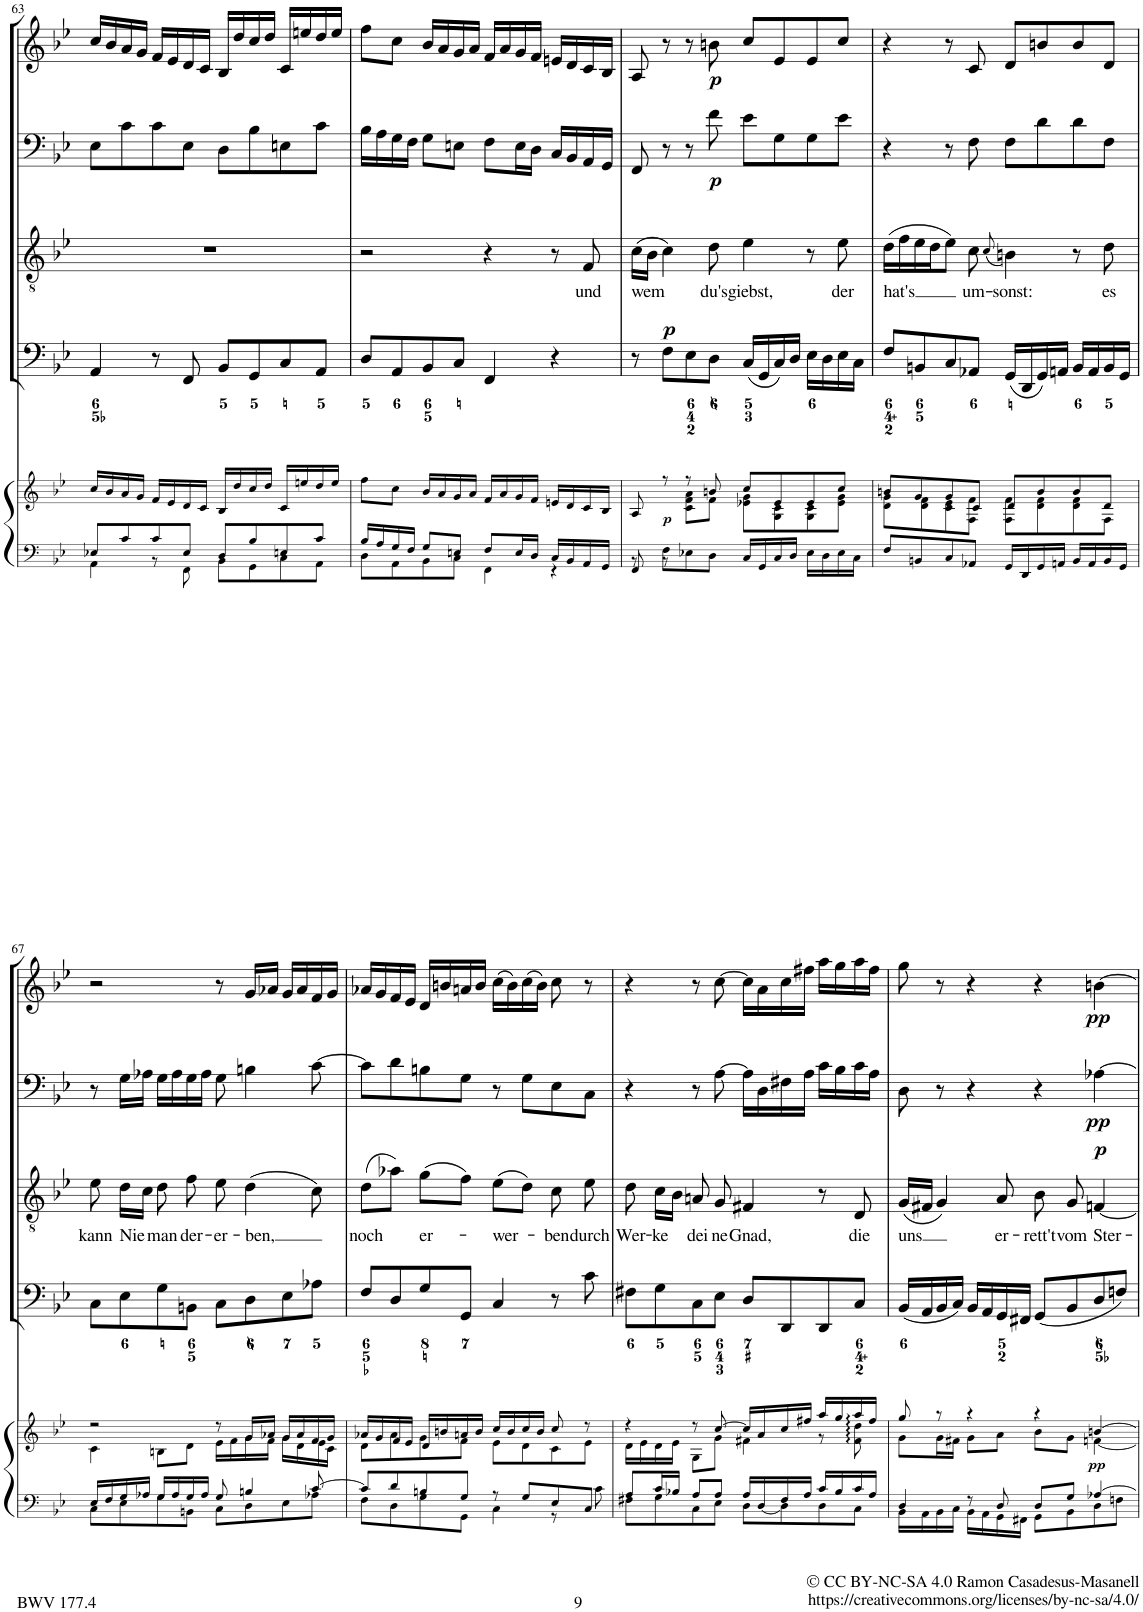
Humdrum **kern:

**kern	**kern	**dynam	**kern	**dynam	**kern	**text	**dynam	**kern	**dynam	**kern	**dynam
*part5	*part5	*part5	*part4	*part4	*part3	*part3	*part3	*part2	*part2	*part1	*part1
*staff6	*staff5	*staff5/6	*staff4	*staff4	*staff3	*staff3	*staff3	*staff2	*staff2	*staff1	*staff1
*I"Piano reduction	*	*	*I"Continuo	*	*I"Tenore	*	*	*I"Fagotto obligato	*	*I"Violino concertante	*
*I'Pno	*	*	*	*	*	*	*	*	*	*I'Vln	*
!!LO:PB:g=z
*clefF4	*clefG2	*	*clefF4	*	*clefGv2	*	*	*clefF4	*	*clefG2	*
*k[b-e-]	*k[b-e-]	*	*k[b-e-]	*	*k[b-e-]	*	*	*k[b-e-]	*	*k[b-e-]	*
*M4/4	*M4/4	*	*M4/4	*	*M4/4	*	*	*M4/4	*	*M4/4	*
*met(c)	*met(c)	*	*met(c)	*	*met(c)	*	*	*met(c)	*	*met(c)	*
=63	=63	=63	=63	=63	=63	=63	=63	=63	=63	=63	=63
*^	*	*	*	*	*	*	*	*	*	*	*
8E-X/L	4AA\	16cc/LL	.	4AA/	.	1r	.	.	8E-\L	.	16cc/LL	.
.	.	16b-/	.	.	.	.	.	.	.	.	16b-/	.
8c/	.	16a/	.	.	.	.	.	.	8c\	.	16a/	.
.	.	16g/JJ	.	.	.	.	.	.	.	.	16g/JJ	.
8c/	8r	16f/LL	.	8r	.	.	.	.	8c\	.	16f/LL	.
.	.	16e-/	.	.	.	.	.	.	.	.	16e-/	.
8E-/J	8FF\	16d/	.	8FF/	.	.	.	.	8E-\J	.	16d/	.
.	.	16c/JJ	.	.	.	.	.	.	.	.	16c/JJ	.
8D/L	8BB-\L	16B-/LL	.	8BB-/L	.	.	.	.	8D\L	.	16B-/LL	.
.	.	16dd/	.	.	.	.	.	.	.	.	16dd/	.
8B-/	8GG\	16cc/	.	8GG/	.	.	.	.	8B-\	.	16cc/	.
.	.	16dd/JJ	.	.	.	.	.	.	.	.	16dd/JJ	.
8En/	8C\	16c/LL	.	8C/	.	.	.	.	8En\	.	16c/LL	.
.	.	16een/	.	.	.	.	.	.	.	.	16een/	.
8c/J	8AA\J	16dd/	.	8AA/J	.	.	.	.	8c\J	.	16dd/	.
.	.	16ee/JJ	.	.	.	.	.	.	.	.	16ee/JJ	.
=64	=64	=64	=64	=64	=64	=64	=64	=64	=64	=64	=64	=64
16B-/LL	8D\L	8ff\L	.	8D/L	.	2r	.	.	16B-\LL	.	8ff\L	.
16A/	.	.	.	.	.	.	.	.	16A\	.	.	.
16G/	8AA\	8cc\J	.	8AA/	.	.	.	.	16G\	.	8cc\J	.
16F/JJ	.	.	.	.	.	.	.	.	16F\JJ	.	.	.
8G/L	8BB-\	16b-/LL	.	8BB-/	.	.	.	.	8G\L	.	16b-/LL	.
.	.	16a/	.	.	.	.	.	.	.	.	16a/	.
8En/J	8C\J	16g/	.	8C/J	.	.	.	.	8En\J	.	16g/	.
.	.	16a/JJ	.	.	.	.	.	.	.	.	16a/JJ	.
8F/L	4FF\	16f/LL	.	4FF/	.	4r	.	.	8F\L	.	16f/LL	.
.	.	16a/	.	.	.	.	.	.	.	.	16a/	.
16E/L	.	16g/	.	.	.	.	.	.	16E\L	.	16g/	.
16D/JJ	.	16f/JJ	.	.	.	.	.	.	16D\JJ	.	16f/JJ	.
16C/LL	4r	16en/LL	.	4r	.	8r	.	.	16C/LL	.	16en/LL	.
16BB-/	.	16d/	.	.	.	.	.	.	16BB-/	.	16d/	.
!	!	!	!	!	!	!	!LO:LY:b	!	!	!	!	!
16AA/	.	16c/	.	.	.	8F/	und	.	16AA/	.	16c/	.
16GG/JJ	.	16B-/JJ	.	.	.	.	.	.	16GG/JJ	.	16B-/JJ	.
*v	*v	*	*	*	*	*	*	*	*	*	*	*
=65	=65	=65	=65	=65	=65	=65	=65	=65	=65	=65	=65
*	*^	*	*	*	*	*	*	*	*	*	*
!	!	!	!	!	!	!	!LO:LY:b	!	!	!	!	!
8FF/	8A/	8r	.	8r	.	(16c\LL	wem	.	8FF/	.	8A/	.
.	.	.	.	.	.	16B-\JJ	.	.	.	.	.	.
!	!	!	!LO:DY:b	!	!LO:DY:a	!	!	!	!	!	!	!
8F\L	8r	8r	p	8F\L	p	4c\)	.	.	8r	.	8r	.
8E-X\	8r	8c\ 8f\ 8a\L	.	8E-\	.	.	.	.	8r	.	8r	.
!	!	!	!	!	!	!	!LO:LY:b	!	!	!LO:DY:b	!	!LO:DY:b
8D\J	8bn/	8f\J	.	8D\J	.	8d\	du's	.	8f\	p	8bn\	p
!	!	!	!	!	!	!	!LO:LY:b	!	!	!	!	!
16C/LL	8cc/L	8e-X\ 8g\L	.	(16C/LL	.	4e-\	giebst,	.	8e-\L	.	8cc/L	.
16GG/	.	.	.	16GG/	.	.	.	.	.	.	.	.
16C/	8e-/	8G\ 8c\	.	16C/)	.	.	.	.	8G\	.	8e-/	.
16D/JJ	.	.	.	16D/JJ	.	.	.	.	.	.	.	.
16E-\LL	8e-/	8G\ 8c\	.	16E-\LL	.	8r	.	.	8G\	.	8e-/	.
16D\	.	.	.	16D\	.	.	.	.	.	.	.	.
!	!	!	!	!	!	!	!LO:LY:b	!	!	!	!	!
16E-\	8cc/J	8e-\ 8g\J	.	16E-\	.	8e-\	der	.	8e-\J	.	8cc/J	.
16C\JJ	.	.	.	16C\JJ	.	.	.	.	.	.	.	.
=66	=66	=66	=66	=66	=66	=66	=66	=66	=66	=66	=66	=66
!	!	!	!	!	!	!	!LO:LY:b	!	!	!	!	!
8F/L	8bn/L	8d\ 8g\L	.	8F/L	.	(16d\LL	hat's	.	4r	.	4r	.
.	.	.	.	.	.	16f\	.	.	.	.	.	.
8BBn/	8g/	8d\ 8f\	.	8BBn/	.	16e-\	.	.	.	.	.	.
.	.	.	.	.	.	16d\J	.	.	.	.	.	.
8C/	8g/	8c\ 8e-\	.	8C/	.	8e-\J)	.	.	8r	.	8r	.
!	!	!	!	!	!	!	!LO:LY:b	!	!	!	!	!
8AA-X/J	8c/J	8F\ 8f\J	.	8AA-X/J	.	8c\	um-	.	8F\	.	8c/	.
.	.	.	.	.	.	(8qc/	.	.	.	.	.	.
!	!	!	!	!	!	!	!LO:LY:b	!	!	!	!	!
16GG/LL	8d/L	8F\ 8f\L	.	(16GG/LL	.	4Bn\)	-sonst:	.	8F\L	.	8d/L	.
16DD/	.	.	.	16DD/	.	.	.	.	.	.	.	.
16GG/	8b/	8d\ 8f\	.	16GG/)	.	.	.	.	8d\	.	8bn/	.
16AAn/JJ	.	.	.	16AAn/JJ	.	.	.	.	.	.	.	.
16BB/LL	8b/	8d\ 8f\	.	16BB/LL	.	8r	.	.	8d\	.	8b/	.
16AA/	.	.	.	16AA/	.	.	.	.	.	.	.	.
!	!	!	!	!	!	!	!LO:LY:b	!	!	!	!	!
16BB/	8d/J	8F\J	.	16BB/	.	8d\	es	.	8F\J	.	8d/J	.
16GG/JJ	.	.	.	16GG/JJ	.	.	.	.	.	.	.	.
!!LO:LB:g=z
=67	=67	=67	=67	=67	=67	=67	=67	=67	=67	=67	=67	=67
*^	*	*	*	*	*	*	*	*	*	*	*	*
!	!	!	!	!	!	!	!	!LO:LY:b	!	!	!	!	!
16E-/LL	8C\L	2r	4c\	.	8C\L	.	8e-\	kann	.	8r	.	2r	.
16F/	.	.	.	.	.	.	.	.	.	.	.	.	.
!	!	!	!	!	!	!	!	!LO:LY:b	!	!	!	!	!
16G/	8E-\	.	.	.	8E-\	.	16d\LL	Nie-	.	16G\LL	.	.	.
16A-X/JJ	.	.	.	.	.	.	16c\JJ	.	.	16A-X\JJ	.	.	.
!	!	!	!	!	!	!	!	!LO:LY:b	!	!	!	!	!
16G/LL	8G\	.	8Bn\L	.	8G\	.	8d\	-man-	.	16G\LL	.	.	.
16A-/	.	.	.	.	.	.	.	.	.	16A-\	.	.	.
!	!	!	!	!	!	!	!	!LO:LY:b	!	!	!	!	!
16G/	8BBn\J	.	8d\J	.	8BBn\J	.	8f\	-der-	.	16G\	.	.	.
16A-/JJ	.	.	.	.	.	.	.	.	.	16A-\JJ	.	.	.
!	!	!	!	!	!	!	!	!LO:LY:b	!	!	!	!	!
8G/	8C\L	8r	16e-\LL	.	8C\L	.	8e-\	-er-	.	8G\	.	8r	.
.	.	.	16f\	.	.	.	.	.	.	.	.	.	.
!	!	!	!	!	!	!	!	!LO:LY:b	!	!	!	!	!
4Bn/	8D\	16g/LL	16g\	.	8D\	.	(4d\	-ben,	.	4Bn\	.	16g/LL	.
.	.	16a-X/JJ	16f\JJ	.	.	.	.	.	.	.	.	16a-X/JJ	.
.	8E-\	16g/LL	16g\LL	.	8E-\	.	.	.	.	.	.	16g/LL	.
.	.	16a-/	16d\	.	.	.	.	.	.	.	.	16a-/	.
[8c/	8A-X\J	16f/	16e-\	.	8A-X\J	.	8c\)	.	.	[8c\	.	16f/	.
.	.	16g/JJ	16c\JJ	.	.	.	.	.	.	.	.	16g/JJ	.
=68	=68	=68	=68	=68	=68	=68	=68	=68	=68	=68	=68	=68	=68
!	!	!	!	!	!	!	!	!LO:LY:b	!	!	!	!	!
8c/L]	8F\L	16a-X/LL	8d\L	.	8F/L	.	(8d\L	noch	.	8c\L]	.	16a-X/LL	.
.	.	16g/	.	.	.	.	.	.	.	.	.	16g/	.
8d/	8D\	16f/	8a-\	.	8D/	.	8a-X\J)	.	.	8d\	.	16f/	.
.	.	16e-/JJ	.	.	.	.	.	.	.	.	.	16e-/JJ	.
!	!	!	!	!	!	!	!	!LO:LY:b	!	!	!	!	!
8Bn/	8G\	16d/LL	8g\	.	8G/	.	(8g\L	er-	.	8Bn\	.	16d/LL	.
.	.	16bn/	.	.	.	.	.	.	.	.	.	16bn/	.
8G/J	8GG\J	16an/	8f\J	.	8GG/J	.	8f\J)	.	.	8G\J	.	16an/	.
.	.	16b/JJ	.	.	.	.	.	.	.	.	.	16b/JJ	.
!	!	!	!	!	!	!	!	!LO:LY:b	!	!	!	!	!
8r	4C\	16cc/LL	8e-\L	.	4C/	.	(8e-\L	-wer-	.	8r	.	(16cc\LL	.
.	.	16b/	.	.	.	.	.	.	.	.	.	16b\)	.
8G/L	.	16cc/	8d\	.	.	.	8d\J)	.	.	8G\L	.	(16cc\	.
.	.	16b/JJ	.	.	.	.	.	.	.	.	.	16b\JJ)	.
!	!	!	!	!	!	!	!	!LO:LY:b	!	!	!	!	!
8E-/	8r	8cc/	8c\	.	8r	.	8c\	-ben	.	8E-\	.	8cc\	.
!	!	!	!	!	!	!	!	!LO:LY:b	!	!	!	!	!
8C/J	8c\	8r	8e-\J	.	8c\	.	8e-\	durch	.	8C\J	.	8r	.
=69	=69	=69	=69	=69	=69	=69	=69	=69	=69	=69	=69	=69	=69
!	!	!	!	!	!	!	!	!LO:LY:b	!	!	!	!	!
8A/L	8F#X\L	4r	16d\LL	.	8F#X\L	.	8d\	Wer-	.	4r	.	4r	.
.	.	.	16e-\	.	.	.	.	.	.	.	.	.	.
!	!	!	!	!	!	!	!	!LO:LY:b	!	!	!	!	!
16c/L	8G\	.	16d\	.	8G\	.	16c\LL	-ke	.	.	.	.	.
16B-X/JJ	.	.	16e-\JJ	.	.	.	16B-\JJ	.	.	.	.	.	.
!	!	!	!	!	!	!	!	!LO:LY:b	!	!	!	!	!
8A/L	8C\	8r	8G\L	.	8C\	.	8An/	dei-	.	8r	.	8r	.
!	!	!	!	!	!	!	!	!LO:LY:b	!	!	!	!	!
8A/J	8E-\J	[8cc/	8g\J	.	8E-\J	.	8G/	-ne	.	[8A\	.	[8cc\	.
!	!	!	!	!	!	!	!	!LO:LY:b	!	!	!	!	!
16A/LL	8D\L	16cc/LL]	4f#X\	.	8D/L	.	4F#X/	Gnad,	.	16A\LL]	.	16cc\LL]	.
[<16D/	.	16a/	.	.	.	.	.	.	.	16D\	.	16a\	.
16F#/	8D\]	16cc/	.	.	8DD/	.	.	.	.	16F#X\	.	16cc\	.
16A/JJ	.	16ff#X/JJ	.	.	.	.	.	.	.	16A\JJ	.	16ff#X\JJ	.
16c/LL	8D\	16aa/LL	8r	.	8DD/	.	8r	.	.	16c\LL	.	16aa\LL	.
16B-/	.	16gg/	.	.	.	.	.	.	.	16B-\	.	16gg\	.
!	!	!	!	!	!	!	!	!LO:LY:b	!	!	!	!	!
16c/	8C\J	16aa:/	8f#\ 8dd\	.	8C/J	.	8D/	die	.	16c\	.	16aa\	.
16A/JJ	.	16ff#/JJ	.	.	.	.	.	.	.	16A\JJ	.	16ff#\JJ	.
=70	=70	=70	=70	=70	=70	=70	=70	=70	=70	=70	=70	=70	=70
!	!	!	!	!	!	!	!	!LO:LY:b	!	!	!	!	!
4D/	16BB-\LL	8gg/	8g\L	.	(16BB-/LL	.	(16G/LL	uns	.	8D\	.	8gg\	.
.	16AA\	.	.	.	16AA/	.	16F#X/JJ	.	.	.	.	.	.
.	16BB-\	8r	16g\L	.	16BB-/	.	4G/)	.	.	8r	.	8r	.
.	16C\JJ	.	16f#X\JJ	.	16C/JJ)	.	.	.	.	.	.	.	.
8r	16BB-\LL	4r	8g\L	.	16BB-/LL	.	.	.	.	4r	.	4r	.
.	16AA\	.	.	.	16AA/	.	.	.	.	.	.	.	.
!	!	!	!	!	!	!	!	!LO:LY:b	!	!	!	!	!
8D/	16GG\	.	8a\J	.	16GG/	.	8A/	er-	.	.	.	.	.
.	16FF#X\JJ	.	.	.	16FF#X/JJ	.	.	.	.	.	.	.	.
!	!	!	!	!	!	!	!	!LO:LY:b	!	!	!	!	!
8D/L	8GG\L	4r	8b-\L	.	(8GG/L	.	8B-\	-rett't	.	4r	.	4r	.
!	!	!	!	!	!	!	!	!LO:LY:b	!	!	!	!	!
8G/J	8BB-\	.	8g\J	.	8BB-/	.	8G/	vom	.	.	.	.	.
!	!	!	!	!LO:DY:b	!	!	!	!LO:LY:b	!LO:DY:a	!	!LO:DY:b	!	!LO:DY:b
[4A-X/	8D\	[4bn/	[4fn\	pp	8D/	.	[4Fn/	Ster-	p	[4A-X\	pp	[4bn\	pp
.	8Fn\J	.	.	.	8Fn/J)	.	.	.	.	.	.	.	.
*v	*v	*	*	*	*	*	*	*	*	*	*	*	*
*	*v	*v	*	*	*	*	*	*	*	*	*	*
=	=	=	=	=	=	=	=	=	=	=	=
*-	*-	*-	*-	*-	*-	*-	*-	*-	*-	*-	*-
